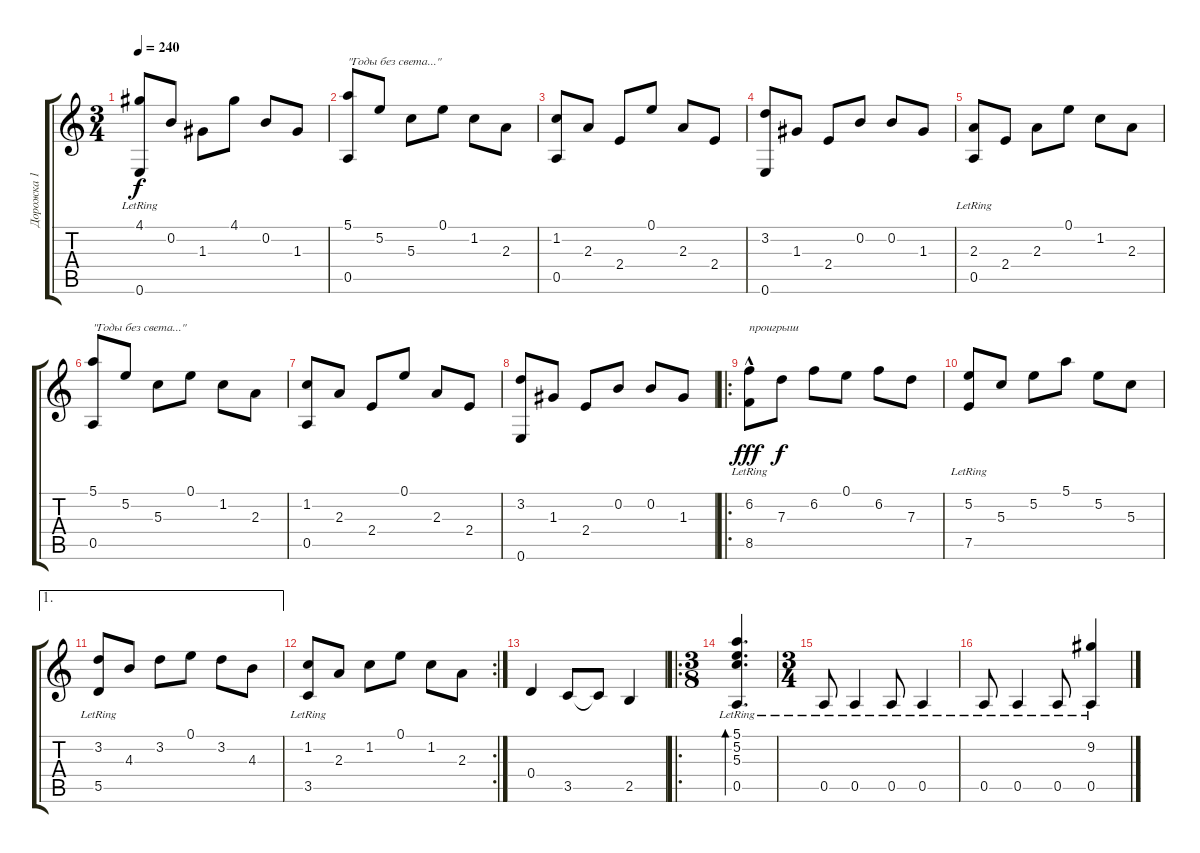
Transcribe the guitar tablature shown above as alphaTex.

\track ("Дорожка 1" "Дорожка 1") {instrument acousticguitarnylon}
\staff {score tabs}
\tuning (E4 B3 G3 D3 A2 E2) {hide}
\ts (3 4)
\tempo 240
\clef g2
\ks c
(4.1 0.6{lr}).8{dy f} 0.2.8 1.3.8 4.1.8 0.2.8 1.3.8 |
(5.1 0.5).8{txt "\"Годы без света...\""} 5.2.8 5.3.8 0.1.8 1.2.8 2.3.8 |
(1.2 0.5).8 2.3.8 2.4.8 0.1.8 2.3.8 2.4.8 |
(3.2 0.6).8 1.3.8 2.4.8 0.2.8 0.2.8 1.3.8 |
(2.3 0.5{lr}).8 2.4.8 2.3.8 0.1.8 1.2.8 2.3.8 |
(5.1 0.5).8{txt "\"Годы без света...\""} 5.2.8 5.3.8 0.1.8 1.2.8 2.3.8 |
(1.2 0.5).8 2.3.8 2.4.8 0.1.8 2.3.8 2.4.8 |
(3.2 0.6).8 1.3.8 2.4.8 0.2.8 0.2.8 1.3.8 |
\ro
(6.2{hac} 8.5{hac lr}).8{txt "проигрыш" dy fff} 7.3.8{dy f} 6.2.8 0.1.8 6.2.8 7.3.8 |
(5.2 7.5{lr}).8 5.3.8 5.2.8 5.1.8 5.2.8 5.3.8 |
\ae 1
(3.2 5.5{lr}).8 4.3.8 3.2.8 0.1.8 3.2.8 4.3.8 |
\rc 2
(1.2 3.5{lr}).8 2.3.8 1.2.8 0.1.8 1.2.8 2.3.8 |
0.4.4 3.5.8 3.5{t}.8 2.5.4 |
\ro
\ts (3 8)
(5.1{lr} 5.2 5.3{lr} 0.5).4{d bd 480} |
\ts (3 4)
0.5{lr}.8 0.5{lr}.4 0.5{lr}.8 0.5{lr}.4 |
0.5{lr}.8 0.5{lr}.4 0.5{lr}.8 (9.2 0.5{lr}).4
